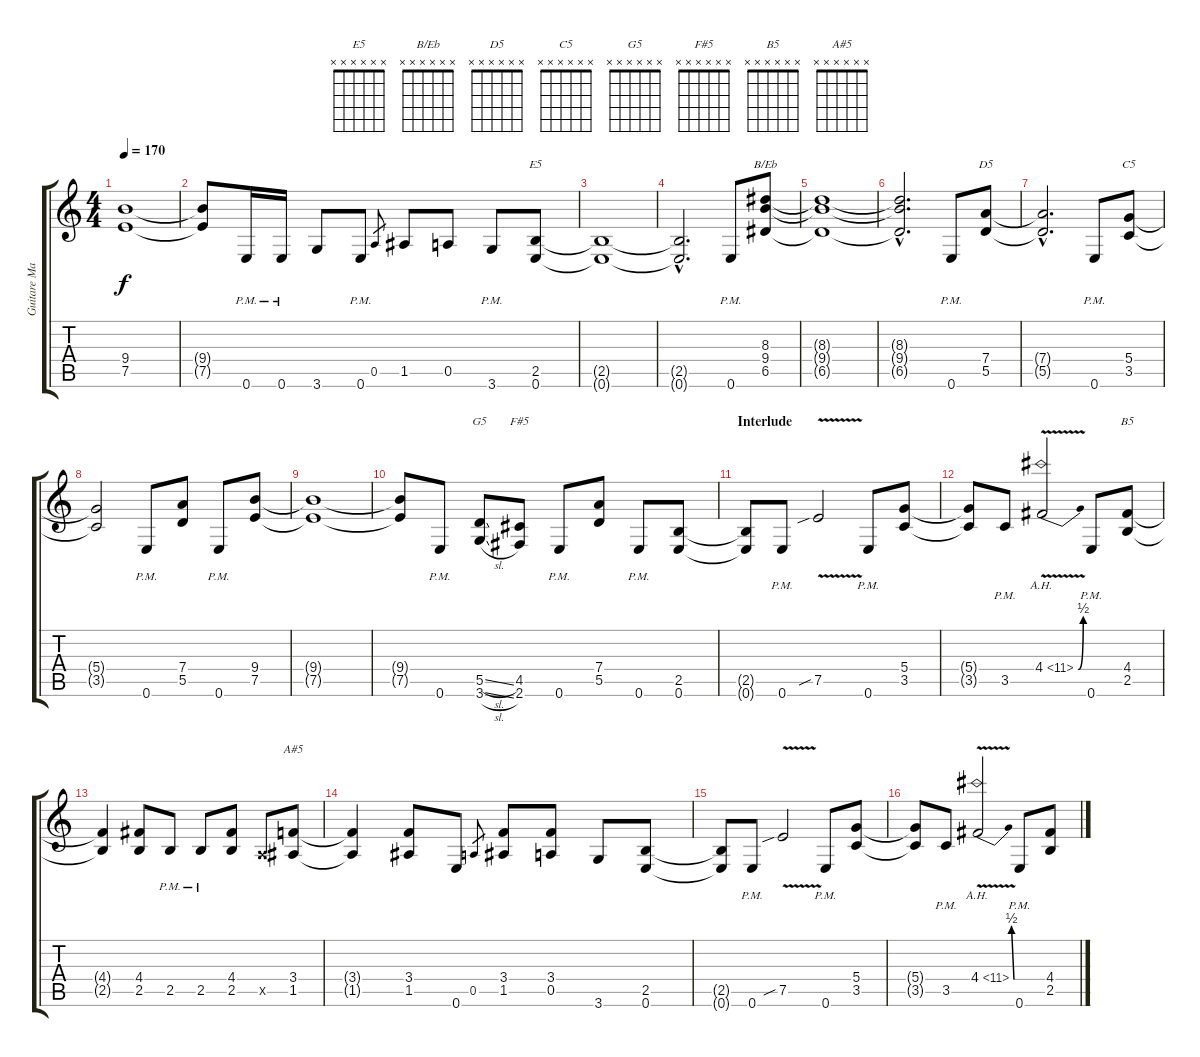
\track ("Guitare Mathieu" "Guitare Ma") {instrument distortionguitar}
\staff {score tabs}
\tuning (E4 B3 G3 D3 A2 E2) {hide}
\chord ("E5" x x x x x x)
\chord ("B/Eb" x x x x x x)
\chord ("D5" x x x x x x)
\chord ("C5" x x x x x x)
\chord ("G5" x x x x x x)
\chord ("F#5" x x x x x x)
\chord ("B5" x x x x x x)
\chord ("A#5" x x x x x x)
\ts (4 4)
\tempo 170
\clef g2
\ks c
(9.4{t} 7.5{t}).1{dy f} |
(9.4{t} 7.5{t}).8 0.6{pm}.16 0.6{pm}.16 3.6.8 0.6{pm}.8 0.5.8{gr} 1.5.8 0.5.8 3.6{pm}.8 (2.5 0.6).8{ch "E5"} |
(2.5{t} 0.6{t}).1 |
(2.5{hac t} 0.6{hac t}).2{d} 0.6{pm}.8 (8.3 9.4 6.5).8{ch "B/Eb"} |
(8.3{t} 9.4{t} 6.5{t}).1 |
(8.3{hac t} 9.4{hac t} 6.5{hac t}).2{d} 0.6{pm}.8 (7.4 5.5).8{ch "D5"} |
(7.4{hac t} 5.5{hac t}).2{d} 0.6{pm}.8 (5.4 3.5).8{ch "C5"} |
(5.4{t} 3.5{t}).2 0.6{pm}.8 (7.4 5.5).8 0.6{pm}.8 (9.4 7.5).8 |
(9.4{t} 7.5{t}).1 |
(9.4{t} 7.5{t}).8 0.6{pm}.8 (5.5{sl} 3.6{sl}).8{ch "G5"} (4.5 2.6).8{ch "F#5"} 0.6{pm}.8 (7.4 5.5).8 0.6{pm}.8 (2.5 0.6).8 |
\section ("" "Interlude")
(2.5{t} 0.6{t}).8 0.6{pm}.8 7.5{v sib}.2 0.6{pm}.8 (5.4 3.5).8 |
(5.4{t} 3.5{t}).8 3.5{pm}.8 4.4{be (bend 0 0 60 2) ah 7 v}.2 0.6{pm}.8 (4.4 2.5).8{ch "B5"} |
(4.4{t} 2.5{t}).4 (4.4 2.5).8 2.5{pm}.8 2.5{pm}.8 (4.4 2.5).8 0.5{x}.8 (3.4 1.5).8{ch "A#5"} |
(3.4{t} 1.5{t}).4 (3.4 1.5).8 0.6.8 0.5.8{gr} (3.4 1.5).8 (3.4 0.5).8 3.6.8 (2.5 0.6).8 |
(2.5{t} 0.6{t}).8 0.6{pm}.8 7.5{v sib}.2 0.6{pm}.8 (5.4 3.5).8 |
(5.4{t} 3.5{t}).8 3.5{pm}.8 4.4{be (bend 0 0 60 2) ah 7 v}.2 0.6{pm}.8 (4.4 2.5).8
